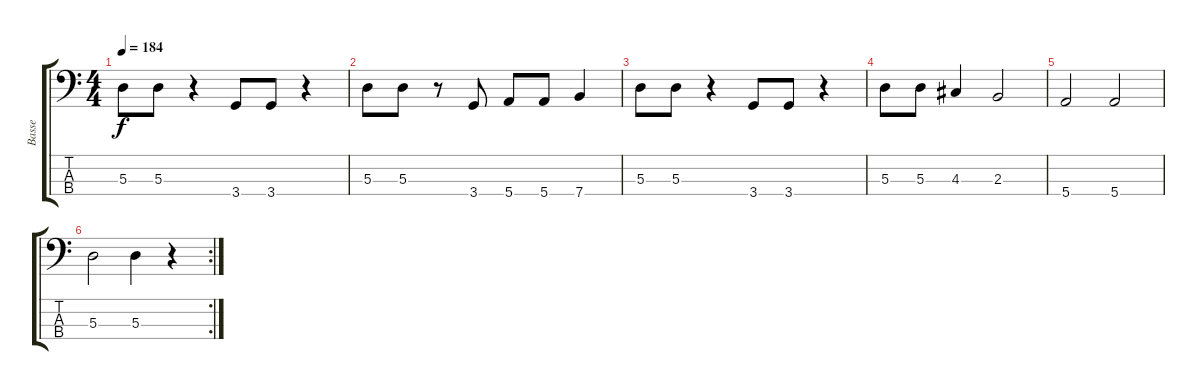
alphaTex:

\track ("Basse" "Basse") {instrument electricbassfinger}
\staff {score tabs}
\tuning (G2 D2 A1 E1) {hide}
\ts (4 4)
\tempo 184
\clef f4
\ks c
5.3.8{dy f} 5.3.8 r.4 3.4.8 3.4.8 r.4 |
5.3.8 5.3.8 r.8 3.4.8 5.4.8 5.4.8 7.4.4 |
5.3.8 5.3.8 r.4 3.4.8 3.4.8 r.4 |
5.3.8 5.3.8 4.3.4 2.3.2 |
5.4.2 5.4.2 |
\rc 2
5.3.2 5.3.4 r.4
